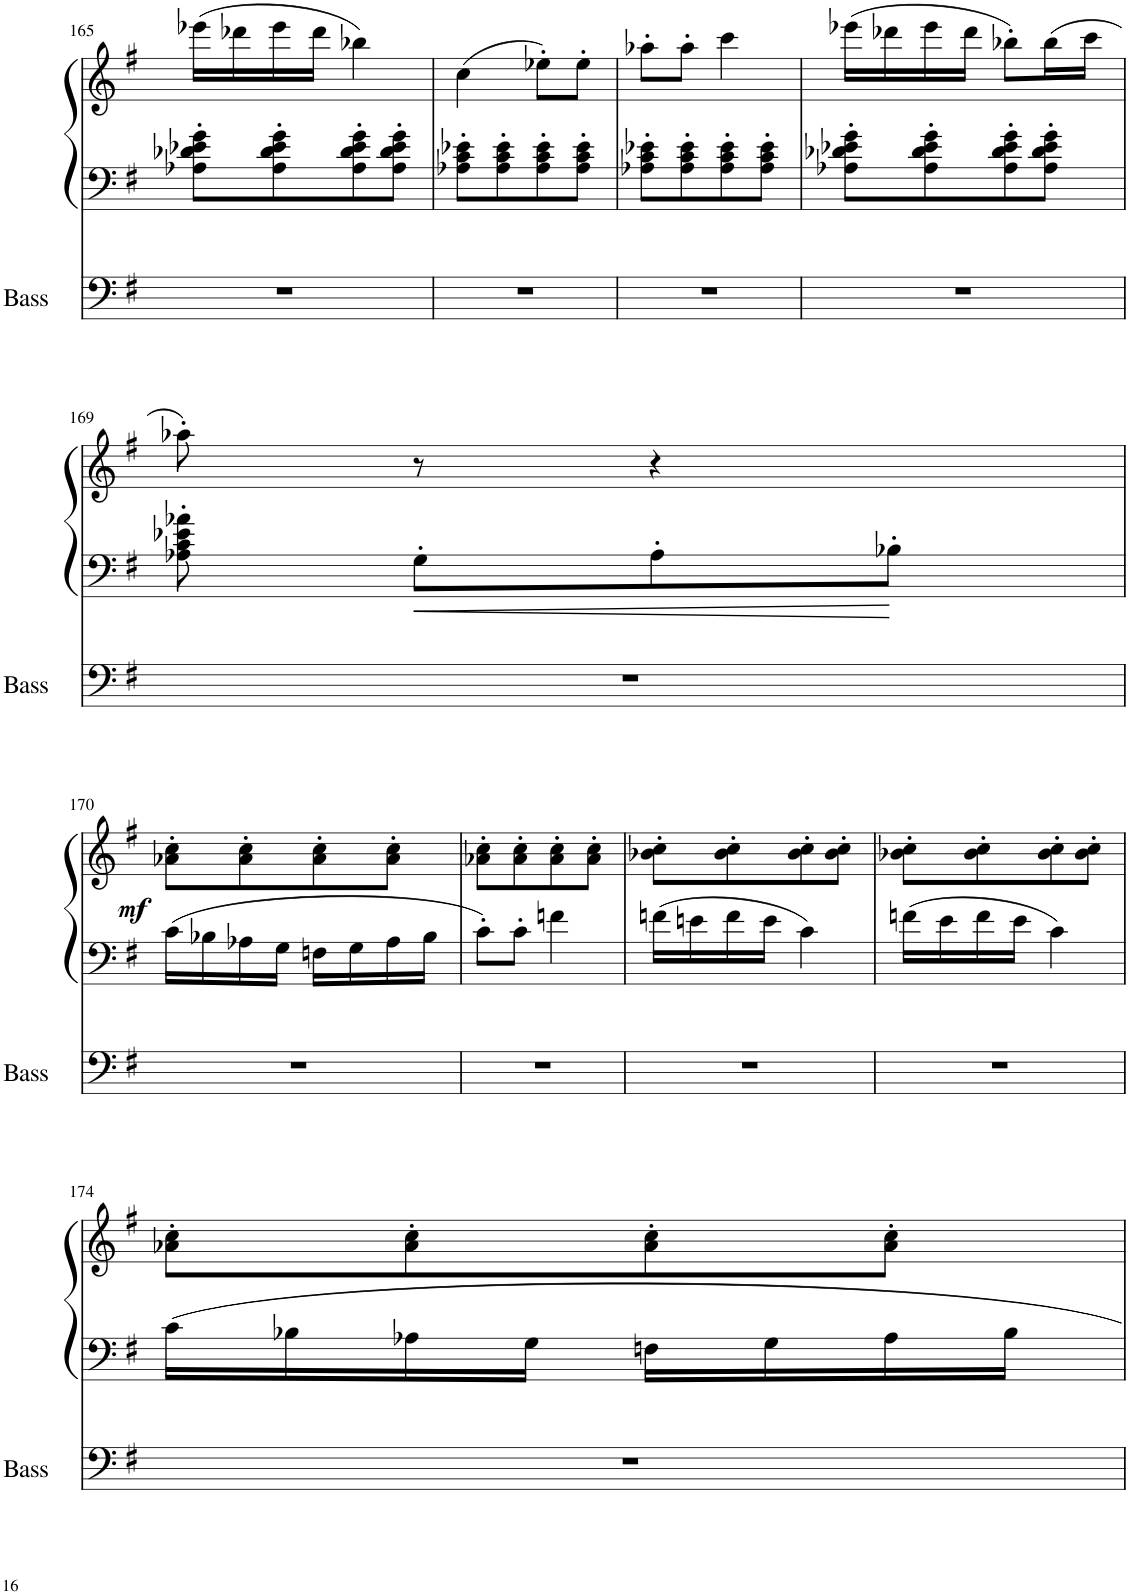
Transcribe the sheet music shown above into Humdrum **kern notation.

**kern	**kern	**kern	**dynam
*part2	*part1	*part1	*part1
*staff3	*staff2	*staff1	*staff1/2
*I"Acoustic Bass	*I"Piano	*	*
*I'Bass	*I'Pno	*	*
!!LO:PB:g=z
*clefF4	*clefF4	*clefG2	*
*Trd7c12	*	*	*
*k[f#]	*k[f#]	*k[f#]	*
*M2/4	*M2/4	*M2/4	*
=165	=165	=165	=165
2r	8A-X\' 8d-X\' 8e-X\' 8g\'L	(16eee-X\LL	.
.	.	16ddd-X\	.
.	8A-\' 8d-\' 8e-\' 8g\'	16eee-\	.
.	.	16ddd-\JJ	.
.	8A-\' 8d-\' 8e-\' 8g\'	4bb-X\)	.
.	8A-\' 8d-\' 8e-\' 8g\'J	.	.
=166	=166	=166	=166
2r	8A-X\' 8c\' 8e-X\'L	(4cc\	.
.	8A-\' 8c\' 8e-\'	.	.
.	8A-\' 8c\' 8e-\'	8ee-X'\L)	.
.	8A-\' 8c\' 8e-\'J	8ee-'\J	.
=167	=167	=167	=167
2r	8A-X\' 8c\' 8e-X\'L	8aa-X'\L	.
.	8A-\' 8c\' 8e-\'	8aa-'\J	.
.	8A-\' 8c\' 8e-\'	4ccc\	.
.	8A-\' 8c\' 8e-\'J	.	.
=168	=168	=168	=168
2r	8A-X\' 8d-X\' 8e-X\' 8g\'L	(16eee-X\LL	.
.	.	16ddd-X\	.
.	8A-\' 8d-\' 8e-\' 8g\'	16eee-\	.
.	.	16ddd-\JJ	.
.	8A-\' 8d-\' 8e-\' 8g\'	8bb-X'\L)	.
.	8A-\' 8d-\' 8e-\' 8g\'J	(16bb-\L	.
.	.	16ccc\JJ	.
!!LO:LB:g=z
=169	=169	=169	=169
2r	8A-X\' 8c\' 8e-X\' 8a-X\'	8aa-X'\)	.
.	8G'\L	8r	.
.	8A-'\	4r	.
.	8B-X'\J	.	.
!!LO:LB:g=z
=170	=170	=170	=170
!	!	!	!LO:DY:b
2r	16c\LL	8a-X\' 8cc\'L	mf
.	16B-X\	.	.
.	16A-X\	8a-\' 8cc\'	.
.	16G\JJ	.	.
.	16Fn\LL	8a-\' 8cc\'	.
.	16G\	.	.
.	16A-\	8a-\' 8cc\'J	.
.	16B-\JJ	.	.
=171	=171	=171	=171
2r	8c'\L	8a-X\' 8cc\'L	.
.	8c'\J	8a-\' 8cc\'	.
.	4fn\	8a-\' 8cc\'	.
.	.	8a-\' 8cc\'J	.
=172	=172	=172	=172
2r	16fn\LL	8b-X\' 8cc\'L	.
.	16en\	.	.
.	16f\	8b-\' 8cc\'	.
.	16e\JJ	.	.
.	4c\	8b-\' 8cc\'	.
.	.	8b-\' 8cc\'J	.
=173	=173	=173	=173
2r	16fn\LL	8b-X\' 8cc\'L	.
.	16e\	.	.
.	16f\	8b-\' 8cc\'	.
.	16e\JJ	.	.
.	4c\	8b-\' 8cc\'	.
.	.	8b-\' 8cc\'J	.
!!LO:LB:g=z
=174	=174	=174	=174
2r	16c\LL	8a-X\' 8cc\'L	.
.	16B-X\	.	.
.	16A-X\	8a-\' 8cc\'	.
.	16G\JJ	.	.
.	16Fn\LL	8a-\' 8cc\'	.
.	16G\	.	.
.	16A-\	8a-\' 8cc\'J	.
.	16B-\JJ	.	.
=	=	=	=
*-	*-	*-	*-
